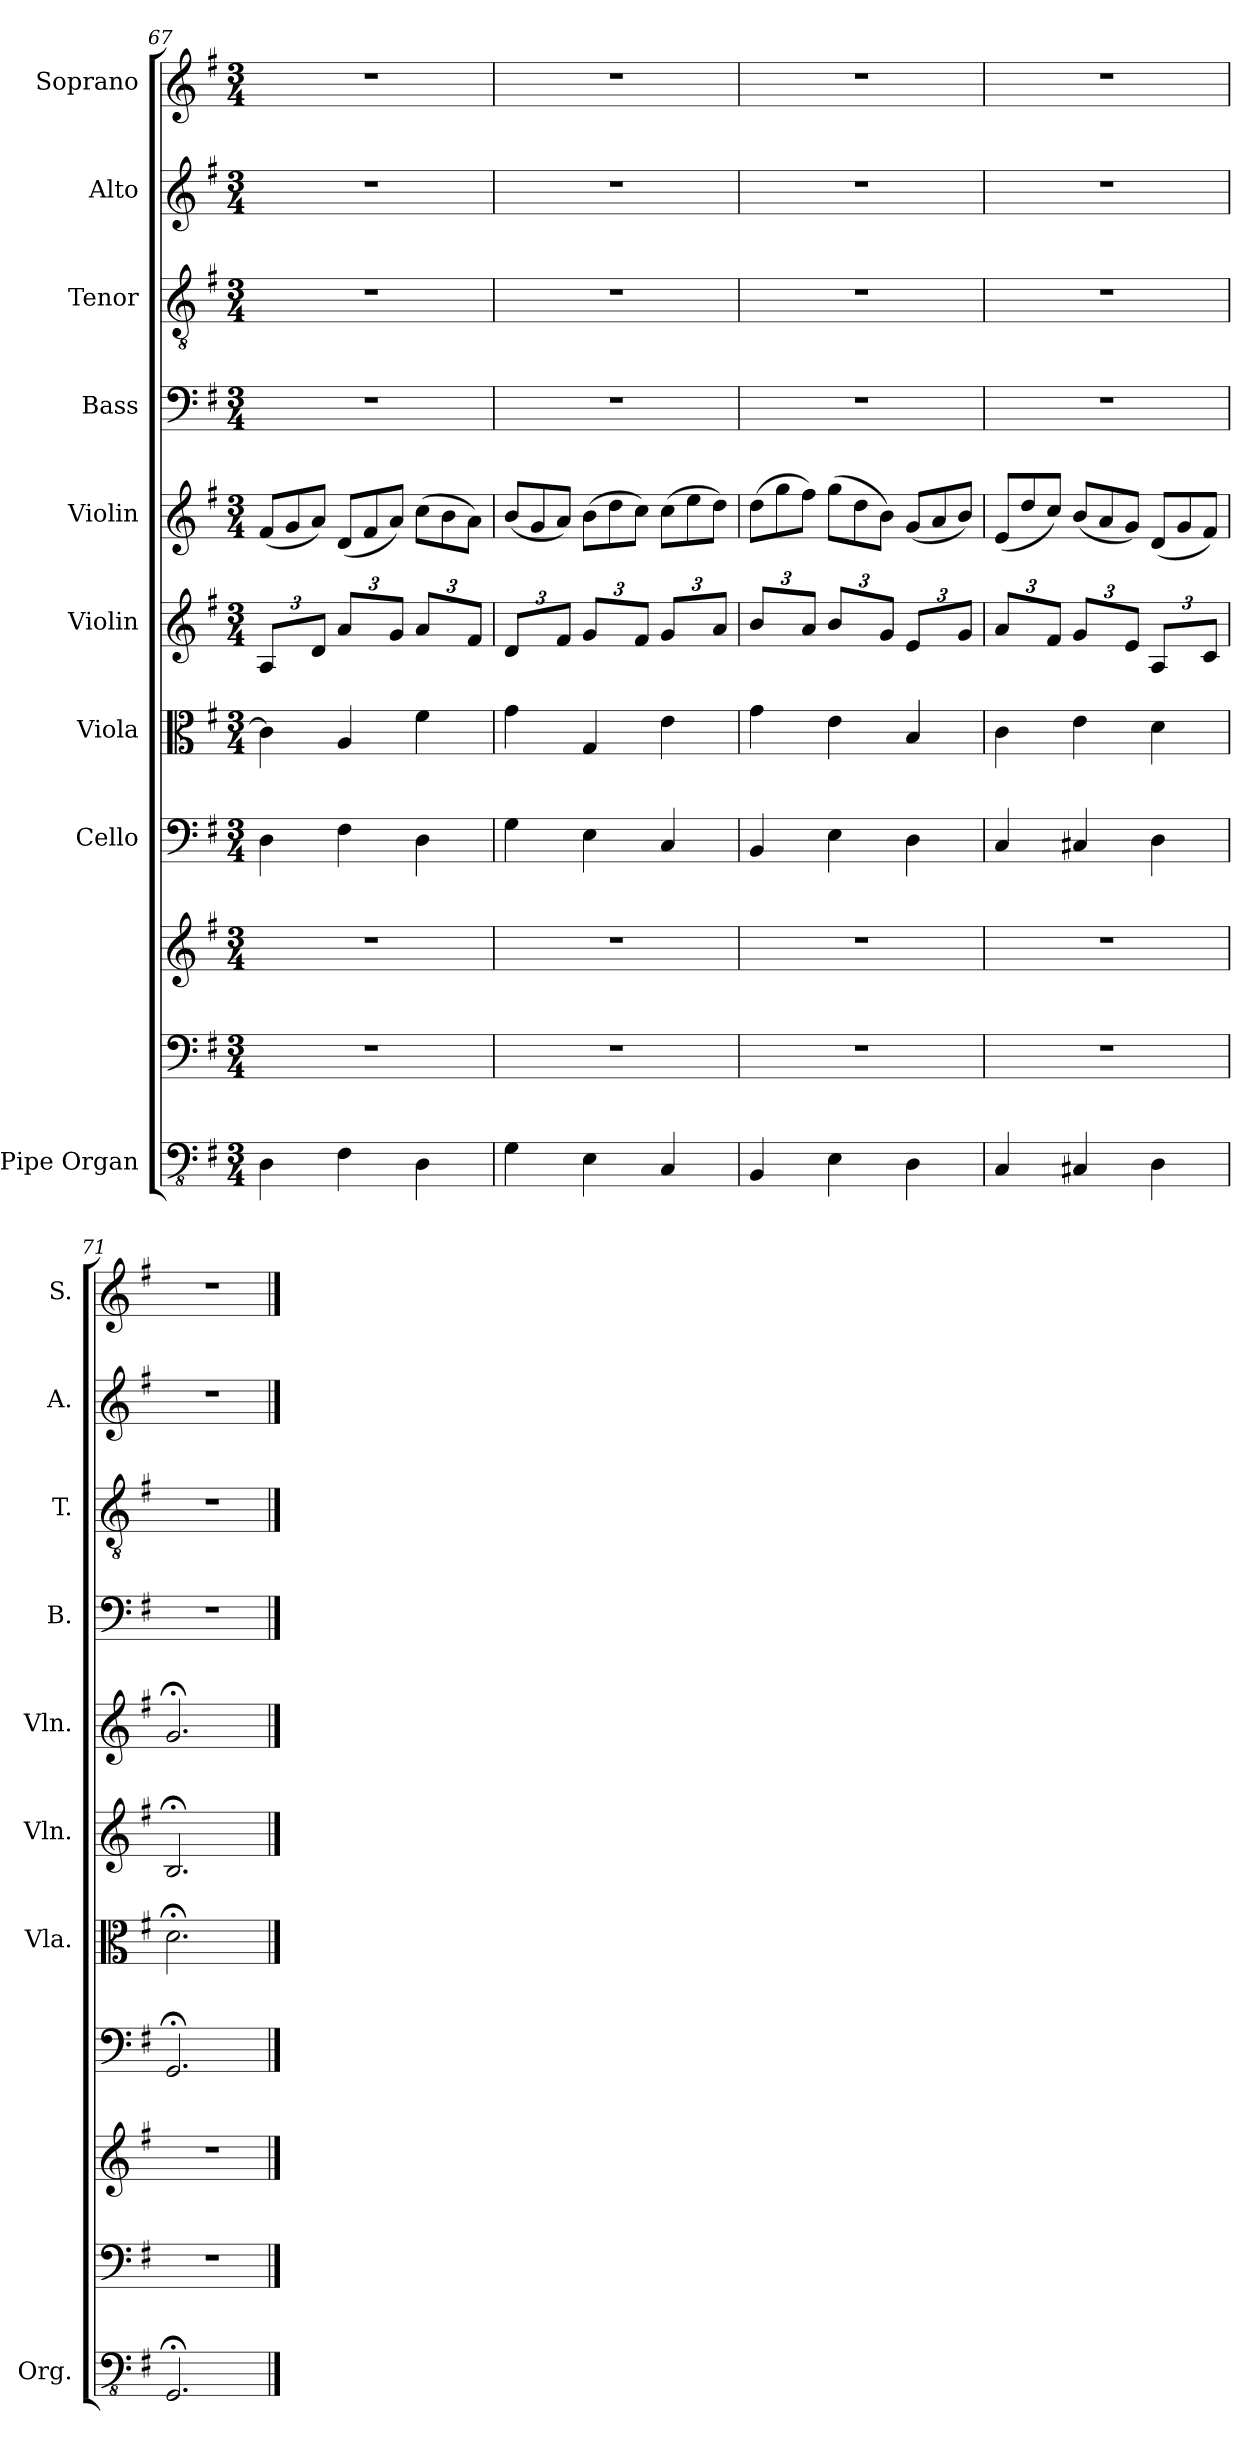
**kern	**kern	**kern	**kern	**kern	**kern	**kern	**kern	**kern	**kern	**kern
*part9	*part9	*part9	*part8	*part7	*part6	*part5	*part4	*part3	*part2	*part1
*staff11	*staff10	*staff9	*staff8	*staff7	*staff6	*staff5	*staff4	*staff3	*staff2	*staff1
*I"Pipe Organ	*	*	*I"Cello	*I"Viola	*I"Violin	*I"Violin	*I"Bass	*I"Tenor	*I"Alto	*I"Soprano
*I'Org.	*	*	*	*I'Vla.	*I'Vln.	*I'Vln.	*I'B.	*I'T.	*I'A.	*I'S.
*clefFv4	*clefF4	*clefG2	*clefF4	*clefC3	*clefG2	*clefG2	*clefF4	*clefGv2	*clefG2	*clefG2
*k[f#]	*k[f#]	*k[f#]	*k[f#]	*k[f#]	*k[f#]	*k[f#]	*k[f#]	*k[f#]	*k[f#]	*k[f#]
*M3/4	*M3/4	*M3/4	*M3/4	*M3/4	*M3/4	*M3/4	*M3/4	*M3/4	*M3/4	*M3/4
*	*	*	*	*	*Xbrackettup	*Xtuplet	*	*	*	*
=67	=67	=67	=67	=67	=67	=67	=67	=67	=67	=67
4DD\	2.r	2.r	4D\	4c\]	6A/L	(<12f#/L	2.r	2.r	2.r	2.r
.	.	.	.	.	.	12g/	.	.	.	.
.	.	.	.	.	12d/Jk	12a/J)	.	.	.	.
4FF#\	.	.	4F#\	4A/	6a/L	(<12d/L	.	.	.	.
.	.	.	.	.	.	12f#/	.	.	.	.
.	.	.	.	.	12g/Jk	12a/J)	.	.	.	.
4DD\	.	.	4D\	4f#\	6a/L	(>12cc\L	.	.	.	.
.	.	.	.	.	.	12b\	.	.	.	.
.	.	.	.	.	12f#/Jk	12a\J)	.	.	.	.
!!LO:LB:g=z
=68	=68	=68	=68	=68	=68	=68	=68	=68	=68	=68
4GG\	2.r	2.r	4G\	4g\	6d/L	(<12b/L	2.r	2.r	2.r	2.r
.	.	.	.	.	.	12g/	.	.	.	.
.	.	.	.	.	12f#/Jk	12a/J)	.	.	.	.
4EE\	.	.	4E\	4G/	6g/L	(>12b\L	.	.	.	.
.	.	.	.	.	.	12dd\	.	.	.	.
.	.	.	.	.	12f#/Jk	12cc\J)	.	.	.	.
4CC/	.	.	4C/	4e\	6g/L	(>12cc\L	.	.	.	.
.	.	.	.	.	.	12ee\	.	.	.	.
.	.	.	.	.	12a/Jk	12dd\J)	.	.	.	.
=69	=69	=69	=69	=69	=69	=69	=69	=69	=69	=69
4BBB/	2.r	2.r	4BB/	4g\	6b/L	(>12dd\L	2.r	2.r	2.r	2.r
.	.	.	.	.	.	12gg\	.	.	.	.
.	.	.	.	.	12a/Jk	12ff#\J)	.	.	.	.
4EE\	.	.	4E\	4e\	6b/L	(>12gg\L	.	.	.	.
.	.	.	.	.	.	12dd\	.	.	.	.
.	.	.	.	.	12g/Jk	12b\J)	.	.	.	.
4DD\	.	.	4D\	4B/	6e/L	(<12g/L	.	.	.	.
.	.	.	.	.	.	12a/	.	.	.	.
.	.	.	.	.	12g/Jk	12b/J)	.	.	.	.
=70	=70	=70	=70	=70	=70	=70	=70	=70	=70	=70
*	*	*	*	*	*	*	*	*	*	*MM71
*	*	*	*	*	*	*	*	*	*	*^
*	*	*	*	*	*	*	*	*	*	*	*^
*	*	*	*	*	*	*	*	*	*	*	*	*^
*	*	*	*	*	*	*	*	*	*	*	*	*	*^
4CC/	2.r	2.r	4C/	4c\	6a/L	(<12e/L	2.r	2.r	2.r	2.r	12ryy	4ryy	3..ryy	3%2ryy
*	*	*	*	*	*	*	*	*	*	*MM66	*	*	*	*
.	.	.	.	.	.	12dd/	.	.	.	.	3%2ryy	.	.	.
.	.	.	.	.	12f#/Jk	12cc/J)	.	.	.	.	.	.	.	.
*	*	*	*	*	*	*	*	*	*	*MM63	*	*	*	*
4CC#X/	.	.	4C#X/	4e\	6g/L	(<12b/L	.	.	.	.	.	2ryy	.	.
.	.	.	.	.	.	12a/	.	.	.	.	.	.	.	.
.	.	.	.	.	12e/Jk	12g/J)	.	.	.	.	.	.	.	.
4DD\	.	.	4D\	4d\	6A/L	(<12d/L	.	.	.	.	.	.	.	.
*	*	*	*	*	*	*	*	*	*	*MM60	*	*	*	*
.	.	.	.	.	.	12g/	.	.	.	.	.	.	6ryy	.
*	*	*	*	*	*	*	*	*	*	*MM45	*	*	*	*
.	.	.	.	.	12c/Jk	12f#/J)	.	.	.	.	.	.	.	12ryy
*	*	*	*	*	*	*	*	*	*	*v	*v	*v	*v	*v
=71	=71	=71	=71	=71	=71	=71	=71	=71	=71	=71
2.GGG;/	2.r	2.r	2.GG;/	2.d;<\	2.B;</	2.g;</	2.r	2.r	2.r	2.r
==	==	==	==	==	==	==	==	==	==	==
*-	*-	*-	*-	*-	*-	*-	*-	*-	*-	*-
